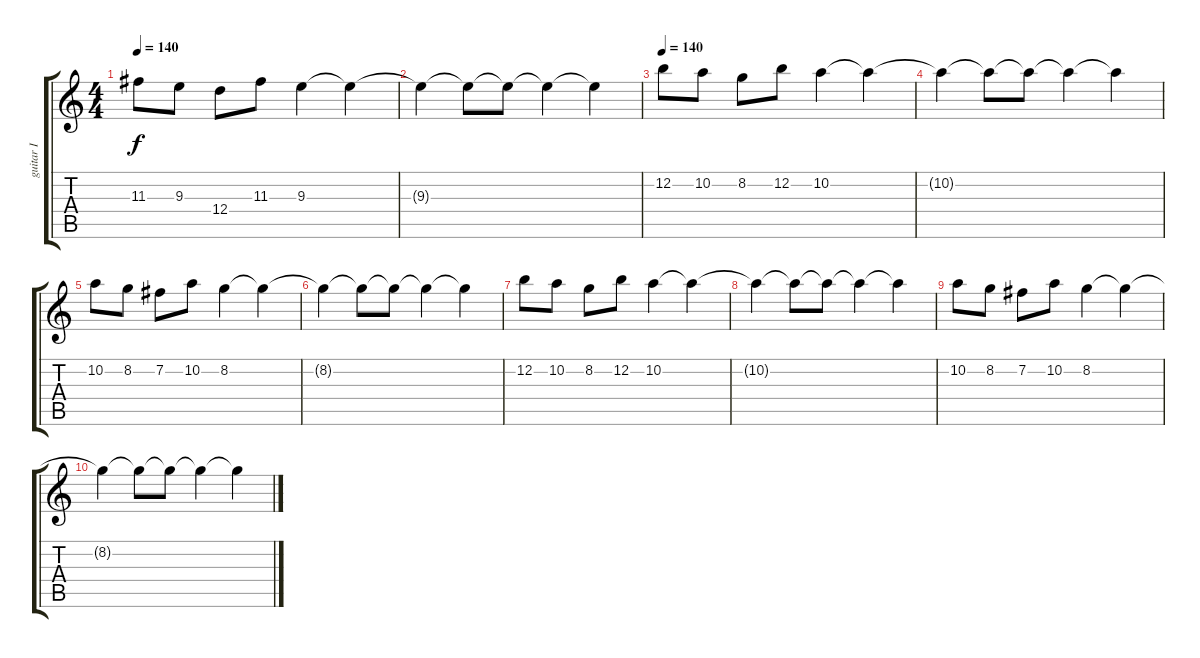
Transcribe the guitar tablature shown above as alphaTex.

\track ("guitar I" "guitar I") {instrument distortionguitar}
\staff {score tabs}
\tuning (E4 B3 G3 D3 A2 E2) {hide}
\ts (4 4)
\tempo 140
\clef g2
\ks c
11.3.8{dy f} 9.3.8 12.4.8 11.3.8 9.3.4 9.3{t}.4 |
9.3{t}.4 9.3{t}.8 9.3{t}.8 9.3{t}.4 9.3{t}.4 |
\tempo 140
12.2.8 10.2.8 8.2.8 12.2.8 10.2.4 10.2{t}.4 |
10.2{t}.4 10.2{t}.8 10.2{t}.8 10.2{t}.4 10.2{t}.4 |
10.2.8 8.2.8 7.2.8 10.2.8 8.2.4 8.2{t}.4 |
8.2{t}.4 8.2{t}.8 8.2{t}.8 8.2{t}.4 8.2{t}.4 |
12.2.8 10.2.8 8.2.8 12.2.8 10.2.4 10.2{t}.4 |
10.2{t}.4 10.2{t}.8 10.2{t}.8 10.2{t}.4 10.2{t}.4 |
10.2.8 8.2.8 7.2.8 10.2.8 8.2.4 8.2{t}.4 |
8.2{t}.4 8.2{t}.8 8.2{t}.8 8.2{t}.4 8.2{t}.4
